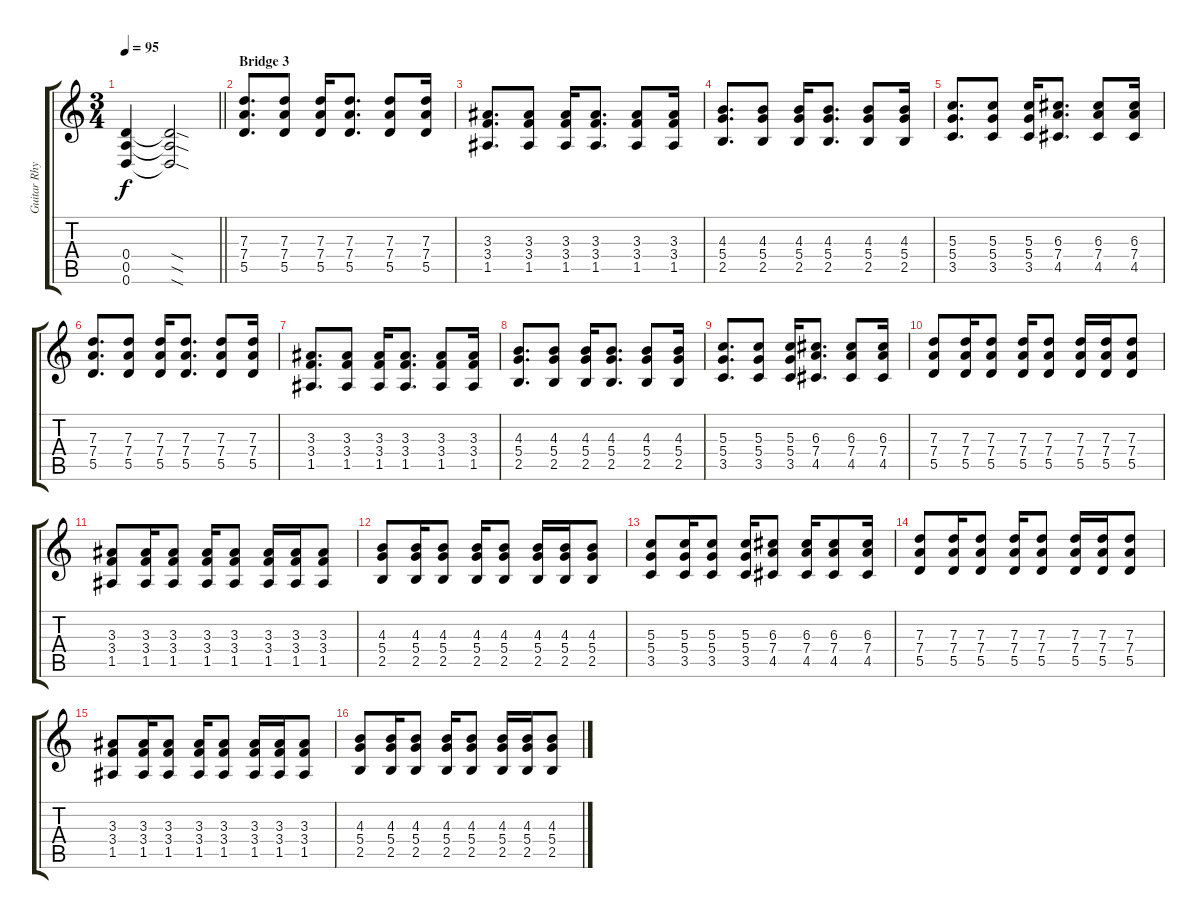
\track ("Guitar Rhythm Synyster" "Guitar Rhy") {instrument distortionguitar}
\staff {score tabs}
\tuning (E4 B3 G3 D3 A2 D2) {hide}
\ts (3 4)
\tempo 95
\clef g2
\barLineRight lightlight
\ks c
(0.4 0.5 0.6).4{dy f} (0.4{sod t} 0.5{sod t} 0.6{sod t}).2 |
\section ("" "Bridge 3")
(7.3 7.4 5.5).8{d} (7.3 7.4 5.5).8 (7.3 7.4 5.5).16 (7.3 7.4 5.5).8{d} (7.3 7.4 5.5).8 (7.3 7.4 5.5).16 |
(3.3 3.4 1.5).8{d} (3.3 3.4 1.5).8 (3.3 3.4 1.5).16 (3.3 3.4 1.5).8{d} (3.3 3.4 1.5).8 (3.3 3.4 1.5).16 |
(4.3 5.4 2.5).8{d} (4.3 5.4 2.5).8 (4.3 5.4 2.5).16 (4.3 5.4 2.5).8{d} (4.3 5.4 2.5).8 (4.3 5.4 2.5).16 |
(5.3 5.4 3.5).8{d} (5.3 5.4 3.5).8 (5.3 5.4 3.5).16 (6.3 7.4 4.5).8{d} (6.3 7.4 4.5).8 (6.3 7.4 4.5).16 |
(7.3 7.4 5.5).8{d} (7.3 7.4 5.5).8 (7.3 7.4 5.5).16 (7.3 7.4 5.5).8{d} (7.3 7.4 5.5).8 (7.3 7.4 5.5).16 |
(3.3 3.4 1.5).8{d} (3.3 3.4 1.5).8 (3.3 3.4 1.5).16 (3.3 3.4 1.5).8{d} (3.3 3.4 1.5).8 (3.3 3.4 1.5).16 |
(4.3 5.4 2.5).8{d} (4.3 5.4 2.5).8 (4.3 5.4 2.5).16 (4.3 5.4 2.5).8{d} (4.3 5.4 2.5).8 (4.3 5.4 2.5).16 |
(5.3 5.4 3.5).8{d} (5.3 5.4 3.5).8 (5.3 5.4 3.5).16 (6.3 7.4 4.5).8{d} (6.3 7.4 4.5).8 (6.3 7.4 4.5).16 |
(7.3 7.4 5.5).8 (7.3 7.4 5.5).16 (7.3 7.4 5.5).8 (7.3 7.4 5.5).16 (7.3 7.4 5.5).8 (7.3 7.4 5.5).16 (7.3 7.4 5.5).16 (7.3 7.4 5.5).8 |
(3.3 3.4 1.5).8 (3.3 3.4 1.5).16 (3.3 3.4 1.5).8 (3.3 3.4 1.5).16 (3.3 3.4 1.5).8 (3.3 3.4 1.5).16 (3.3 3.4 1.5).16 (3.3 3.4 1.5).8 |
(4.3 5.4 2.5).8 (4.3 5.4 2.5).16 (4.3 5.4 2.5).8 (4.3 5.4 2.5).16 (4.3 5.4 2.5).8 (4.3 5.4 2.5).16 (4.3 5.4 2.5).16 (4.3 5.4 2.5).8 |
(5.3 5.4 3.5).8 (5.3 5.4 3.5).16 (5.3 5.4 3.5).8 (5.3 5.4 3.5).16 (6.3 7.4 4.5).8 (6.3 7.4 4.5).16 (6.3 7.4 4.5).8 (6.3 7.4 4.5).16 |
(7.3 7.4 5.5).8 (7.3 7.4 5.5).16 (7.3 7.4 5.5).8 (7.3 7.4 5.5).16 (7.3 7.4 5.5).8 (7.3 7.4 5.5).16 (7.3 7.4 5.5).16 (7.3 7.4 5.5).8 |
(3.3 3.4 1.5).8 (3.3 3.4 1.5).16 (3.3 3.4 1.5).8 (3.3 3.4 1.5).16 (3.3 3.4 1.5).8 (3.3 3.4 1.5).16 (3.3 3.4 1.5).16 (3.3 3.4 1.5).8 |
(4.3 5.4 2.5).8 (4.3 5.4 2.5).16 (4.3 5.4 2.5).8 (4.3 5.4 2.5).16 (4.3 5.4 2.5).8 (4.3 5.4 2.5).16 (4.3 5.4 2.5).16 (4.3 5.4 2.5).8
